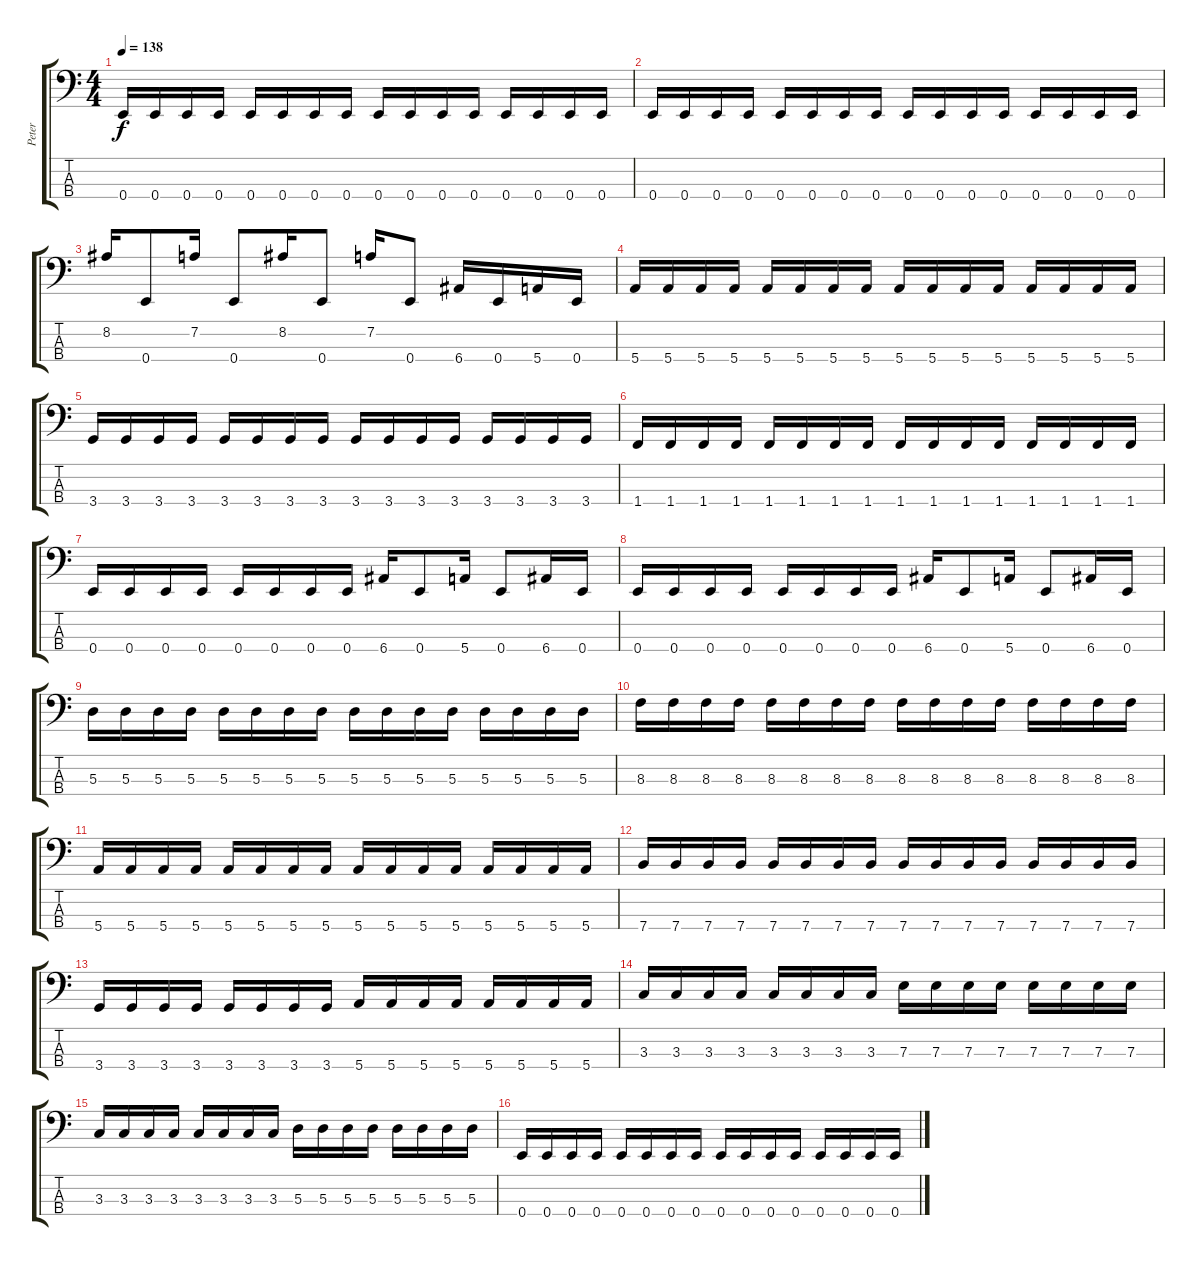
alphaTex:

\track ("Peter" "Peter") {instrument electricbassfinger}
\staff {score tabs}
\tuning (G2 D2 A1 E1) {hide}
\ts (4 4)
\tempo 138
\clef f4
\ks c
0.4.16{dy f} 0.4.16 0.4.16 0.4.16 0.4.16 0.4.16 0.4.16 0.4.16 0.4.16 0.4.16 0.4.16 0.4.16 0.4.16 0.4.16 0.4.16 0.4.16 |
0.4.16 0.4.16 0.4.16 0.4.16 0.4.16 0.4.16 0.4.16 0.4.16 0.4.16 0.4.16 0.4.16 0.4.16 0.4.16 0.4.16 0.4.16 0.4.16 |
8.2.16 0.4.8 7.2.16 0.4.8 8.2.16 0.4.8 7.2.16 0.4.8 6.4.16 0.4.16 5.4.16 0.4.16 |
5.4.16 5.4.16 5.4.16 5.4.16 5.4.16 5.4.16 5.4.16 5.4.16 5.4.16 5.4.16 5.4.16 5.4.16 5.4.16 5.4.16 5.4.16 5.4.16 |
3.4.16 3.4.16 3.4.16 3.4.16 3.4.16 3.4.16 3.4.16 3.4.16 3.4.16 3.4.16 3.4.16 3.4.16 3.4.16 3.4.16 3.4.16 3.4.16 |
1.4.16 1.4.16 1.4.16 1.4.16 1.4.16 1.4.16 1.4.16 1.4.16 1.4.16 1.4.16 1.4.16 1.4.16 1.4.16 1.4.16 1.4.16 1.4.16 |
0.4.16 0.4.16 0.4.16 0.4.16 0.4.16 0.4.16 0.4.16 0.4.16 6.4.16 0.4.8 5.4.16 0.4.8 6.4.16 0.4.16 |
0.4.16 0.4.16 0.4.16 0.4.16 0.4.16 0.4.16 0.4.16 0.4.16 6.4.16 0.4.8 5.4.16 0.4.8 6.4.16 0.4.16 |
5.3.16 5.3.16 5.3.16 5.3.16 5.3.16 5.3.16 5.3.16 5.3.16 5.3.16 5.3.16 5.3.16 5.3.16 5.3.16 5.3.16 5.3.16 5.3.16 |
8.3.16 8.3.16 8.3.16 8.3.16 8.3.16 8.3.16 8.3.16 8.3.16 8.3.16 8.3.16 8.3.16 8.3.16 8.3.16 8.3.16 8.3.16 8.3.16 |
5.4.16 5.4.16 5.4.16 5.4.16 5.4.16 5.4.16 5.4.16 5.4.16 5.4.16 5.4.16 5.4.16 5.4.16 5.4.16 5.4.16 5.4.16 5.4.16 |
7.4.16 7.4.16 7.4.16 7.4.16 7.4.16 7.4.16 7.4.16 7.4.16 7.4.16 7.4.16 7.4.16 7.4.16 7.4.16 7.4.16 7.4.16 7.4.16 |
3.4.16 3.4.16 3.4.16 3.4.16 3.4.16 3.4.16 3.4.16 3.4.16 5.4.16 5.4.16 5.4.16 5.4.16 5.4.16 5.4.16 5.4.16 5.4.16 |
3.3.16 3.3.16 3.3.16 3.3.16 3.3.16 3.3.16 3.3.16 3.3.16 7.3.16 7.3.16 7.3.16 7.3.16 7.3.16 7.3.16 7.3.16 7.3.16 |
3.3.16 3.3.16 3.3.16 3.3.16 3.3.16 3.3.16 3.3.16 3.3.16 5.3.16 5.3.16 5.3.16 5.3.16 5.3.16 5.3.16 5.3.16 5.3.16 |
0.4.16 0.4.16 0.4.16 0.4.16 0.4.16 0.4.16 0.4.16 0.4.16 0.4.16 0.4.16 0.4.16 0.4.16 0.4.16 0.4.16 0.4.16 0.4.16
